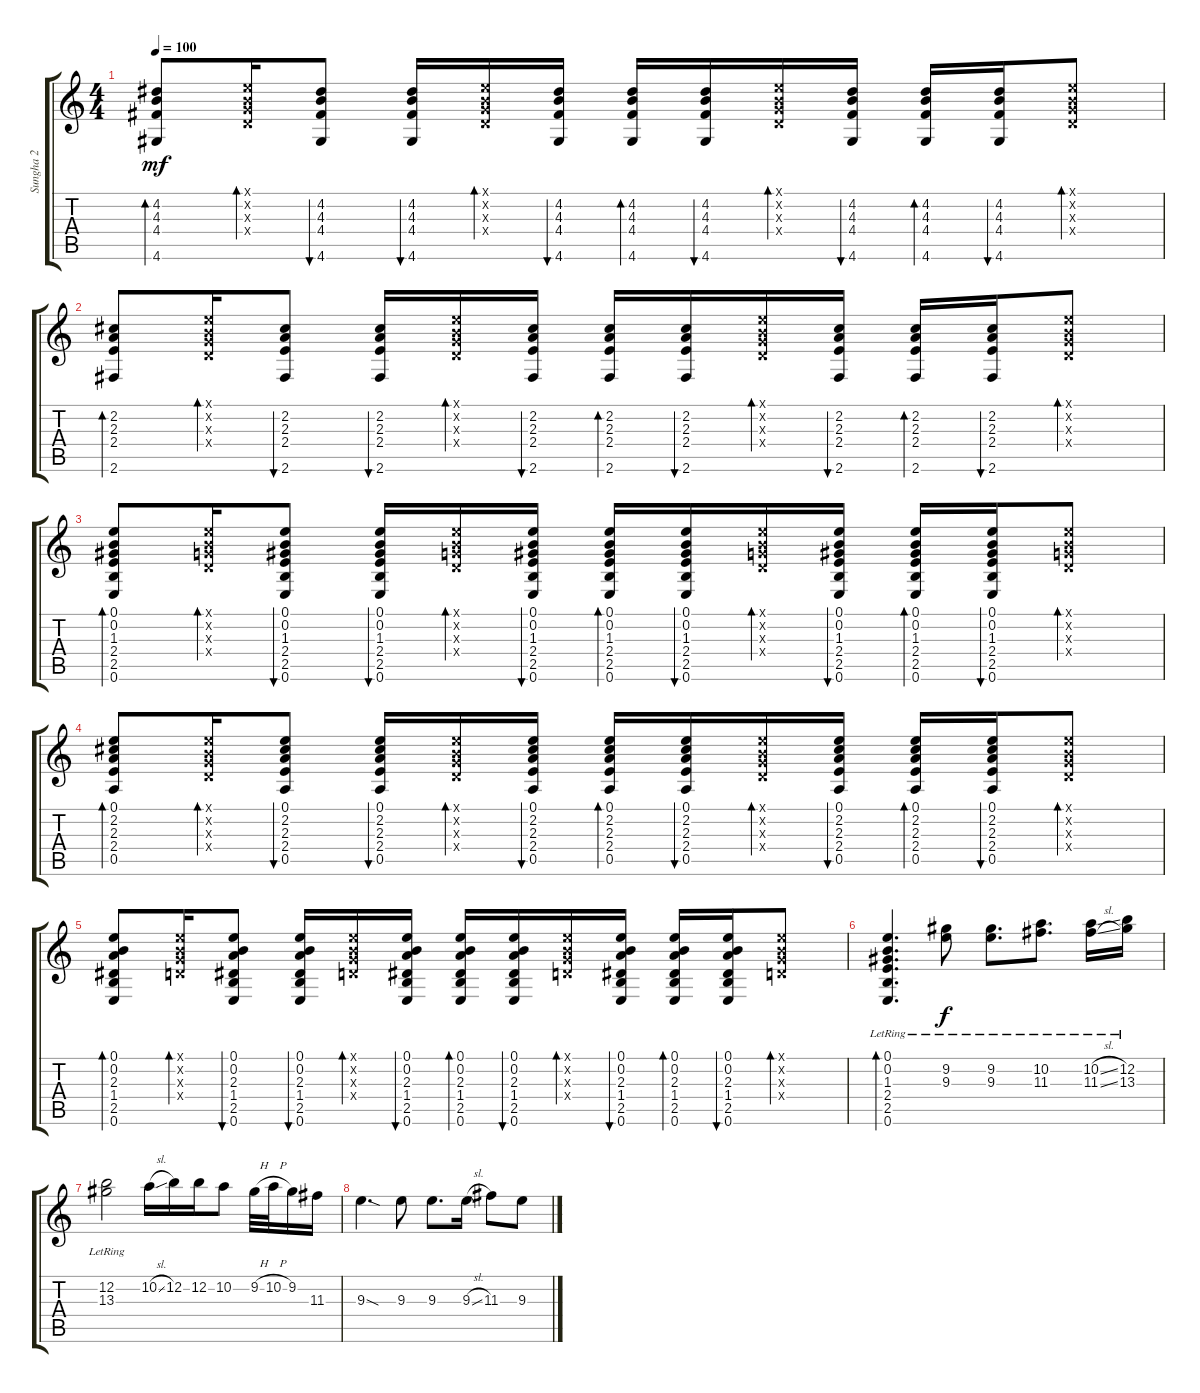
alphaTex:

\track ("Sungha 2" "Sungha 2") {instrument acousticguitarsteel}
\staff {score tabs}
\tuning (E4 B3 G3 D3 A2 E2) {hide}
\ts (4 4)
\tempo 100
\clef g2
\ks c
(4.2 4.3 4.4 4.6).8{bd 30 dy mf} (0.1{x} 0.2{x} 0.3{x} 0.4{x}).16{bd 30} (4.2 4.3 4.4 4.6).8{bu 30} (4.2 4.3 4.4 4.6).16{bu 30} (0.1{x} 0.2{x} 0.3{x} 0.4{x}).16{bd 30} (4.2 4.3 4.4 4.6).16{bu 30} (4.2 4.3 4.4 4.6).16{bd 30} (4.2 4.3 4.4 4.6).16{bu 30} (0.1{x} 0.2{x} 0.3{x} 0.4{x}).16{bd 30} (4.2 4.3 4.4 4.6).16{bu 30} (4.2 4.3 4.4 4.6).16{bd 30} (4.2 4.3 4.4 4.6).16{bu 30} (0.1{x} 0.2{x} 0.3{x} 0.4{x}).8{bd 30} |
(2.2 2.3 2.4 2.6).8{bd 30} (0.1{x} 0.2{x} 0.3{x} 0.4{x}).16{bd 30} (2.2 2.3 2.4 2.6).8{bu 30} (2.2 2.3 2.4 2.6).16{bu 30} (0.1{x} 0.2{x} 0.3{x} 0.4{x}).16{bd 30} (2.2 2.3 2.4 2.6).16{bu 30} (2.2 2.3 2.4 2.6).16{bd 30} (2.2 2.3 2.4 2.6).16{bu 30} (0.1{x} 0.2{x} 0.3{x} 0.4{x}).16{bd 30} (2.2 2.3 2.4 2.6).16{bu 30} (2.2 2.3 2.4 2.6).16{bd 30} (2.2 2.3 2.4 2.6).16{bu 30} (0.1{x} 0.2{x} 0.3{x} 0.4{x}).8{bd 30} |
(0.1 0.2 1.3 2.4 2.5 0.6).8{bd 30} (0.1{x} 0.2{x} 0.3{x} 0.4{x}).16{bd 30} (0.1 0.2 1.3 2.4 2.5 0.6).8{bu 30} (0.1 0.2 1.3 2.4 2.5 0.6).16{bu 30} (0.1{x} 0.2{x} 0.3{x} 0.4{x}).16{bd 30} (0.1 0.2 1.3 2.4 2.5 0.6).16{bu 30} (0.1 0.2 1.3 2.4 2.5 0.6).16{bd 30} (0.1 0.2 1.3 2.4 2.5 0.6).16{bu 30} (0.1{x} 0.2{x} 0.3{x} 0.4{x}).16{bd 30} (0.1 0.2 1.3 2.4 2.5 0.6).16{bu 30} (0.1 0.2 1.3 2.4 2.5 0.6).16{bd 30} (0.1 0.2 1.3 2.4 2.5 0.6).16{bu 30} (0.1{x} 0.2{x} 0.3{x} 0.4{x}).8{bd 30} |
(0.1 2.2 2.3 2.4 0.5).8{bd 30} (0.1{x} 0.2{x} 0.3{x} 0.4{x}).16{bd 30} (0.1 2.2 2.3 2.4 0.5).8{bu 30} (0.1 2.2 2.3 2.4 0.5).16{bu 30} (0.1{x} 0.2{x} 0.3{x} 0.4{x}).16{bd 30} (0.1 2.2 2.3 2.4 0.5).16{bu 30} (0.1 2.2 2.3 2.4 0.5).16{bd 30} (0.1 2.2 2.3 2.4 0.5).16{bu 30} (0.1{x} 0.2{x} 0.3{x} 0.4{x}).16{bd 30} (0.1 2.2 2.3 2.4 0.5).16{bu 30} (0.1 2.2 2.3 2.4 0.5).16{bd 30} (0.1 2.2 2.3 2.4 0.5).16{bu 30} (0.1{x} 0.2{x} 0.3{x} 0.4{x}).8{bd 30} |
(0.1 0.2 2.3 1.4 2.5 0.6).8{bd 30} (0.1{x} 0.2{x} 0.3{x} 0.4{x}).16{bd 30} (0.1 0.2 2.3 1.4 2.5 0.6).8{bu 30} (0.1 0.2 2.3 1.4 2.5 0.6).16{bu 30} (0.1{x} 0.2{x} 0.3{x} 0.4{x}).16{bd 30} (0.1 0.2 2.3 1.4 2.5 0.6).16{bu 30} (0.1 0.2 2.3 1.4 2.5 0.6).16{bd 30} (0.1 0.2 2.3 1.4 2.5 0.6).16{bu 30} (0.1{x} 0.2{x} 0.3{x} 0.4{x}).16{bd 30} (0.1 0.2 2.3 1.4 2.5 0.6).16{bu 30} (0.1 0.2 2.3 1.4 2.5 0.6).16{bd 30} (0.1 0.2 2.3 1.4 2.5 0.6).16{bu 30} (0.1{x} 0.2{x} 0.3{x} 0.4{x}).8{bd 30} |
(0.1{lr} 0.2{lr} 1.3{lr} 2.4{lr} 2.5{lr} 0.6{lr}).4{d bd 30} (9.2{lr} 9.3{lr}).8{dy f} (9.2{lr} 9.3{lr}).8{d} (10.2{lr} 11.3{lr}).8{d} (10.2{sl lr} 11.3{sl lr}).16 (12.2{lr} 13.3{lr}).16 |
(12.2{lr} 13.3{lr}).2 10.2{sl}.16 12.2.16 12.2.16 10.2.8 9.2{h}.32 10.2{h}.32 9.2.16 11.3.16 |
9.3{sod}.4{d} 9.3.8 9.3.8{d} 9.3{sl}.16 11.3.8 9.3.8
